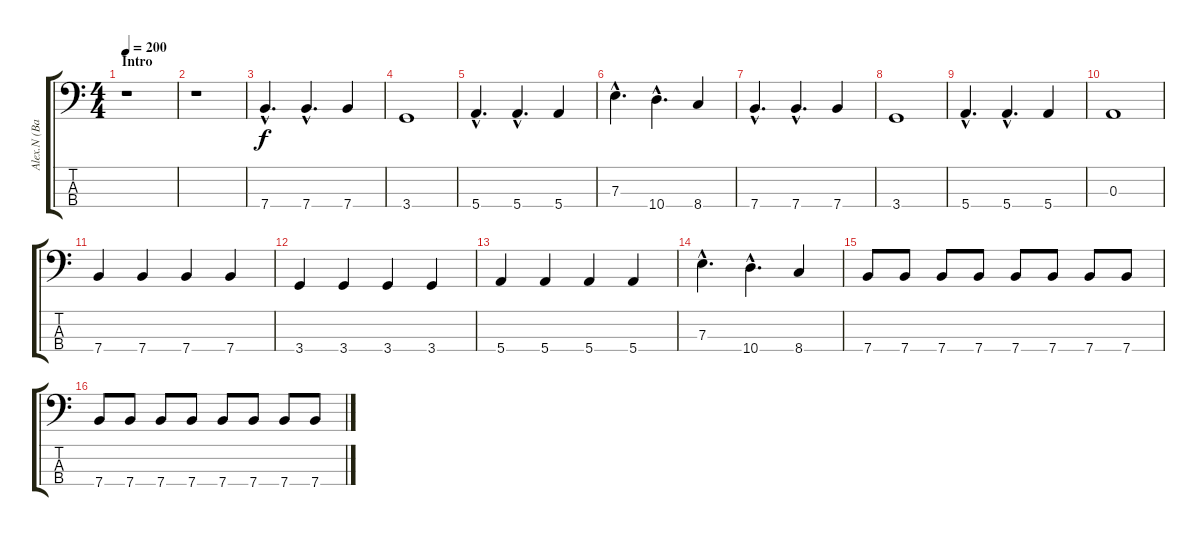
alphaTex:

\track ("Alex.N (Bass)" "Alex.N (Ba") {instrument electricbasspick}
\staff {score tabs}
\tuning (G2 D2 A1 E1) {hide}
\ts (4 4)
\section ("" "Intro")
\tempo 200
\clef f4
\ks c
r.1{dy f instrument electricbasspick} |
r.1 |
7.4{hac}.4{d} 7.4{hac}.4{d} 7.4.4 |
3.4.1 |
5.4{hac}.4{d} 5.4{hac}.4{d} 5.4.4 |
7.3{hac}.4{d} 10.4{hac}.4{d} 8.4.4 |
7.4{hac}.4{d} 7.4{hac}.4{d} 7.4.4 |
3.4.1 |
5.4{hac}.4{d} 5.4{hac}.4{d} 5.4.4 |
0.3.1 |
7.4.4 7.4.4 7.4.4 7.4.4 |
3.4.4 3.4.4 3.4.4 3.4.4 |
5.4.4 5.4.4 5.4.4 5.4.4 |
7.3{hac}.4{d} 10.4{hac}.4{d} 8.4.4 |
7.4.8 7.4.8 7.4.8 7.4.8 7.4.8 7.4.8 7.4.8 7.4.8 |
7.4.8 7.4.8 7.4.8 7.4.8 7.4.8 7.4.8 7.4.8 7.4.8
